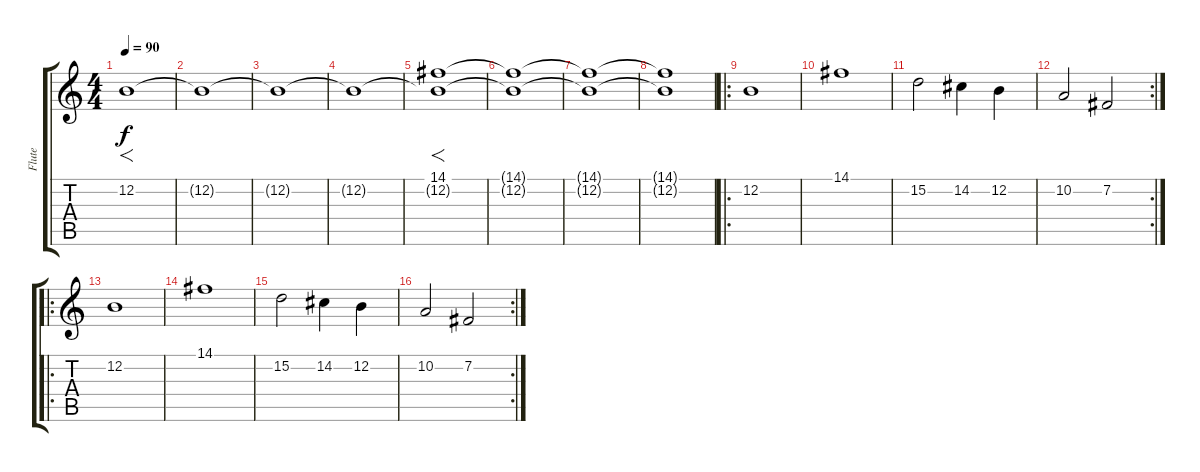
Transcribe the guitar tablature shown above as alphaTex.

\track ("Flute" "Flute") {instrument flute}
\staff {score tabs}
\tuning (E4 B3 G3 D3 A2 E2) {hide}
\ts (4 4)
\tempo 90
\clef g2
\ks c
12.2.1{f dy f instrument flute} |
12.2{t}.1 |
12.2{t}.1 |
12.2{t}.1 |
(14.1 12.2{t}).1{f} |
(14.1{t} 12.2{t}).1 |
(14.1{t} 12.2{t}).1 |
(14.1{t} 12.2{t}).1 |
\ro
12.2.1 |
14.1.1 |
15.2.2 14.2.4 12.2.4 |
\rc 2
10.2.2 7.2.2 |
\ro
12.2.1 |
14.1.1 |
15.2.2 14.2.4 12.2.4 |
\rc 2
10.2.2 7.2.2
